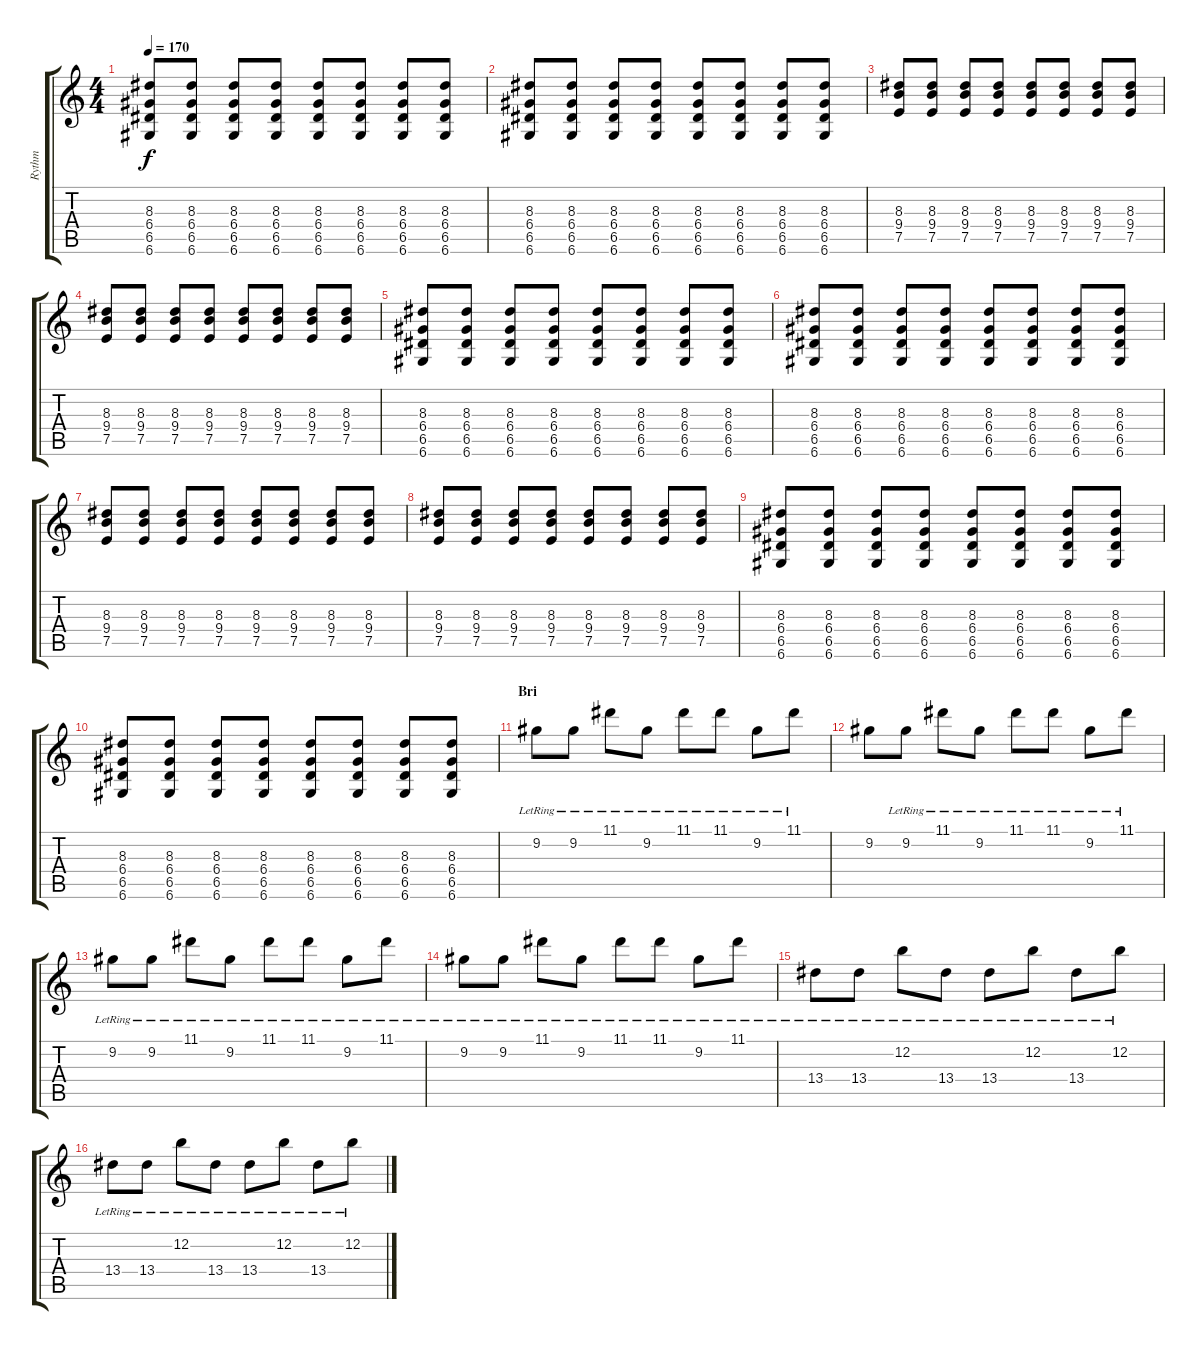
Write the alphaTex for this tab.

\track ("Rythm" "Rythm") {instrument distortionguitar}
\staff {score tabs}
\tuning (E4 B3 G3 D3 A2 D2) {hide}
\ts (4 4)
\tempo 170
\clef g2
\ks c
(8.3 6.4 6.5 6.6).8{dy f} (8.3 6.4 6.5 6.6).8 (8.3 6.4 6.5 6.6).8 (8.3 6.4 6.5 6.6).8 (8.3 6.4 6.5 6.6).8 (8.3 6.4 6.5 6.6).8 (8.3 6.4 6.5 6.6).8 (8.3 6.4 6.5 6.6).8 |
(8.3 6.4 6.5 6.6).8 (8.3 6.4 6.5 6.6).8 (8.3 6.4 6.5 6.6).8 (8.3 6.4 6.5 6.6).8 (8.3 6.4 6.5 6.6).8 (8.3 6.4 6.5 6.6).8 (8.3 6.4 6.5 6.6).8 (8.3 6.4 6.5 6.6).8 |
(8.3 9.4 7.5).8 (8.3 9.4 7.5).8 (8.3 9.4 7.5).8 (8.3 9.4 7.5).8 (8.3 9.4 7.5).8 (8.3 9.4 7.5).8 (8.3 9.4 7.5).8 (8.3 9.4 7.5).8 |
(8.3 9.4 7.5).8 (8.3 9.4 7.5).8 (8.3 9.4 7.5).8 (8.3 9.4 7.5).8 (8.3 9.4 7.5).8 (8.3 9.4 7.5).8 (8.3 9.4 7.5).8 (8.3 9.4 7.5).8 |
(8.3 6.4 6.5 6.6).8 (8.3 6.4 6.5 6.6).8 (8.3 6.4 6.5 6.6).8 (8.3 6.4 6.5 6.6).8 (8.3 6.4 6.5 6.6).8 (8.3 6.4 6.5 6.6).8 (8.3 6.4 6.5 6.6).8 (8.3 6.4 6.5 6.6).8 |
(8.3 6.4 6.5 6.6).8 (8.3 6.4 6.5 6.6).8 (8.3 6.4 6.5 6.6).8 (8.3 6.4 6.5 6.6).8 (8.3 6.4 6.5 6.6).8 (8.3 6.4 6.5 6.6).8 (8.3 6.4 6.5 6.6).8 (8.3 6.4 6.5 6.6).8 |
(8.3 9.4 7.5).8 (8.3 9.4 7.5).8 (8.3 9.4 7.5).8 (8.3 9.4 7.5).8 (8.3 9.4 7.5).8 (8.3 9.4 7.5).8 (8.3 9.4 7.5).8 (8.3 9.4 7.5).8 |
(8.3 9.4 7.5).8 (8.3 9.4 7.5).8 (8.3 9.4 7.5).8 (8.3 9.4 7.5).8 (8.3 9.4 7.5).8 (8.3 9.4 7.5).8 (8.3 9.4 7.5).8 (8.3 9.4 7.5).8 |
(8.3 6.4 6.5 6.6).8 (8.3 6.4 6.5 6.6).8 (8.3 6.4 6.5 6.6).8 (8.3 6.4 6.5 6.6).8 (8.3 6.4 6.5 6.6).8 (8.3 6.4 6.5 6.6).8 (8.3 6.4 6.5 6.6).8 (8.3 6.4 6.5 6.6).8 |
(8.3 6.4 6.5 6.6).8 (8.3 6.4 6.5 6.6).8 (8.3 6.4 6.5 6.6).8 (8.3 6.4 6.5 6.6).8 (8.3 6.4 6.5 6.6).8 (8.3 6.4 6.5 6.6).8 (8.3 6.4 6.5 6.6).8 (8.3 6.4 6.5 6.6).8 |
\section ("" "Bri")
9.2{lr}.8{instrument electricguitarjazz} 9.2{lr}.8 11.1{lr}.8 9.2{lr}.8 11.1{lr}.8 11.1{lr}.8 9.2{lr}.8 11.1{lr}.8 |
9.2.8{instrument electricguitarjazz} 9.2{lr}.8 11.1{lr}.8 9.2{lr}.8 11.1{lr}.8 11.1{lr}.8 9.2{lr}.8 11.1{lr}.8 |
9.2{lr}.8{instrument electricguitarjazz} 9.2{lr}.8 11.1{lr}.8 9.2{lr}.8 11.1{lr}.8 11.1{lr}.8 9.2{lr}.8 11.1{lr}.8 |
9.2{lr}.8{instrument electricguitarjazz} 9.2{lr}.8 11.1{lr}.8 9.2{lr}.8 11.1{lr}.8 11.1{lr}.8 9.2{lr}.8 11.1{lr}.8 |
13.4{lr}.8 13.4{lr}.8 12.2{lr}.8 13.4{lr}.8 13.4{lr}.8 12.2{lr}.8 13.4{lr}.8 12.2{lr}.8 |
13.4{lr}.8 13.4{lr}.8 12.2{lr}.8 13.4{lr}.8 13.4{lr}.8 12.2{lr}.8 13.4{lr}.8 12.2{lr}.8
